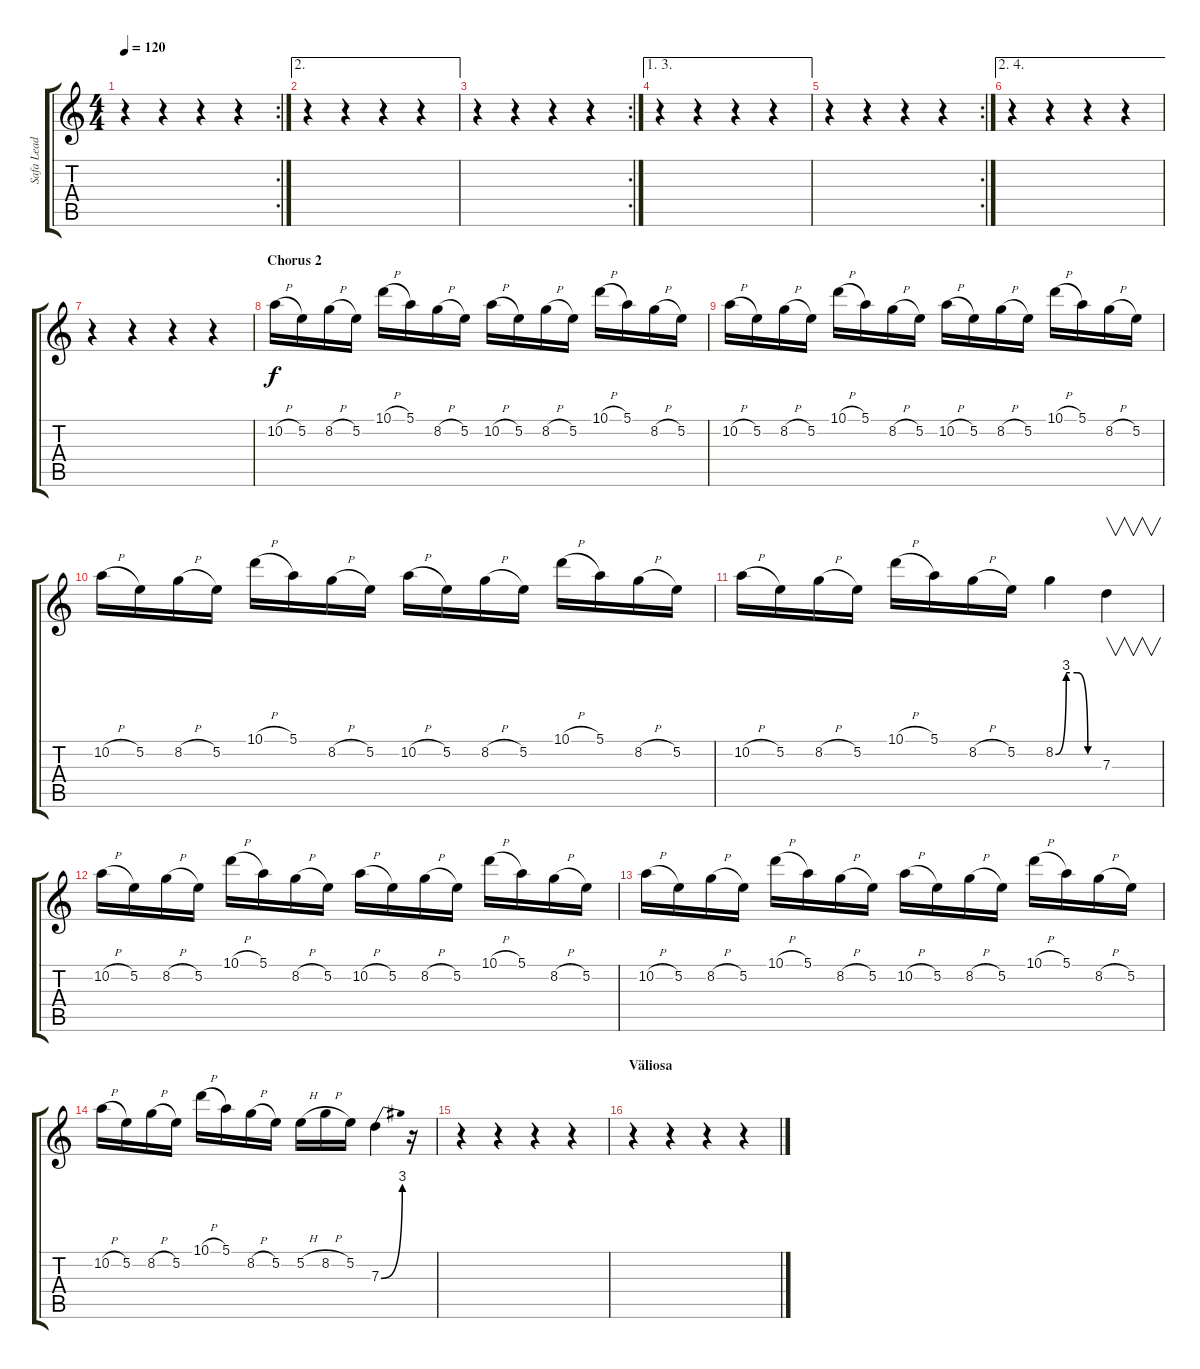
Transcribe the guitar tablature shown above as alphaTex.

\track ("Safa Lead" "Safa Lead") {instrument distortionguitar}
\staff {score tabs}
\tuning (E4 B3 G3 D3 A2 E2) {hide}
\rc 2
\ts (4 4)
\tempo 120
\clef g2
\ks c
r.4{dy f} r.4 r.4 r.4 |
\ae 2
r.4 r.4 r.4 r.4 |
\rc 2
r.4 r.4 r.4 r.4 |
\ae (1 3)
r.4 r.4 r.4 r.4 |
\rc 2
r.4 r.4 r.4 r.4 |
\ae (2 4)
r.4 r.4 r.4 r.4 |
r.4 r.4 r.4 r.4 |
\section ("" "Chorus 2")
10.2{h}.16 5.2.16 8.2{h}.16 5.2.16 10.1{h}.16 5.1.16 8.2{h}.16 5.2.16 10.2{h}.16 5.2.16 8.2{h}.16 5.2.16 10.1{h}.16 5.1.16 8.2{h}.16 5.2.16 |
10.2{h}.16 5.2.16 8.2{h}.16 5.2.16 10.1{h}.16 5.1.16 8.2{h}.16 5.2.16 10.2{h}.16 5.2.16 8.2{h}.16 5.2.16 10.1{h}.16 5.1.16 8.2{h}.16 5.2.16 |
10.2{h}.16 5.2.16 8.2{h}.16 5.2.16 10.1{h}.16 5.1.16 8.2{h}.16 5.2.16 10.2{h}.16 5.2.16 8.2{h}.16 5.2.16 10.1{h}.16 5.1.16 8.2{h}.16 5.2.16 |
10.2{h}.16 5.2.16 8.2{h}.16 5.2.16 10.1{h}.16 5.1.16 8.2{h}.16 5.2.16 8.2{be (custom 0 0 15 12 30 12 45 0 60 0)}.4 7.3.4{v} |
10.2{h}.16 5.2.16 8.2{h}.16 5.2.16 10.1{h}.16 5.1.16 8.2{h}.16 5.2.16 10.2{h}.16 5.2.16 8.2{h}.16 5.2.16 10.1{h}.16 5.1.16 8.2{h}.16 5.2.16 |
10.2{h}.16 5.2.16 8.2{h}.16 5.2.16 10.1{h}.16 5.1.16 8.2{h}.16 5.2.16 10.2{h}.16 5.2.16 8.2{h}.16 5.2.16 10.1{h}.16 5.1.16 8.2{h}.16 5.2.16 |
10.2{h}.16 5.2.16 8.2{h}.16 5.2.16 10.1{h}.16 5.1.16 8.2{h}.16 5.2.16 5.2{h}.16 8.2{h}.16 5.2.16 7.3{be (bend 0 0 60 12)}.4 r.16 |
r.4 r.4 r.4 r.4 |
\section ("" "Väliosa")
r.4 r.4 r.4 r.4
